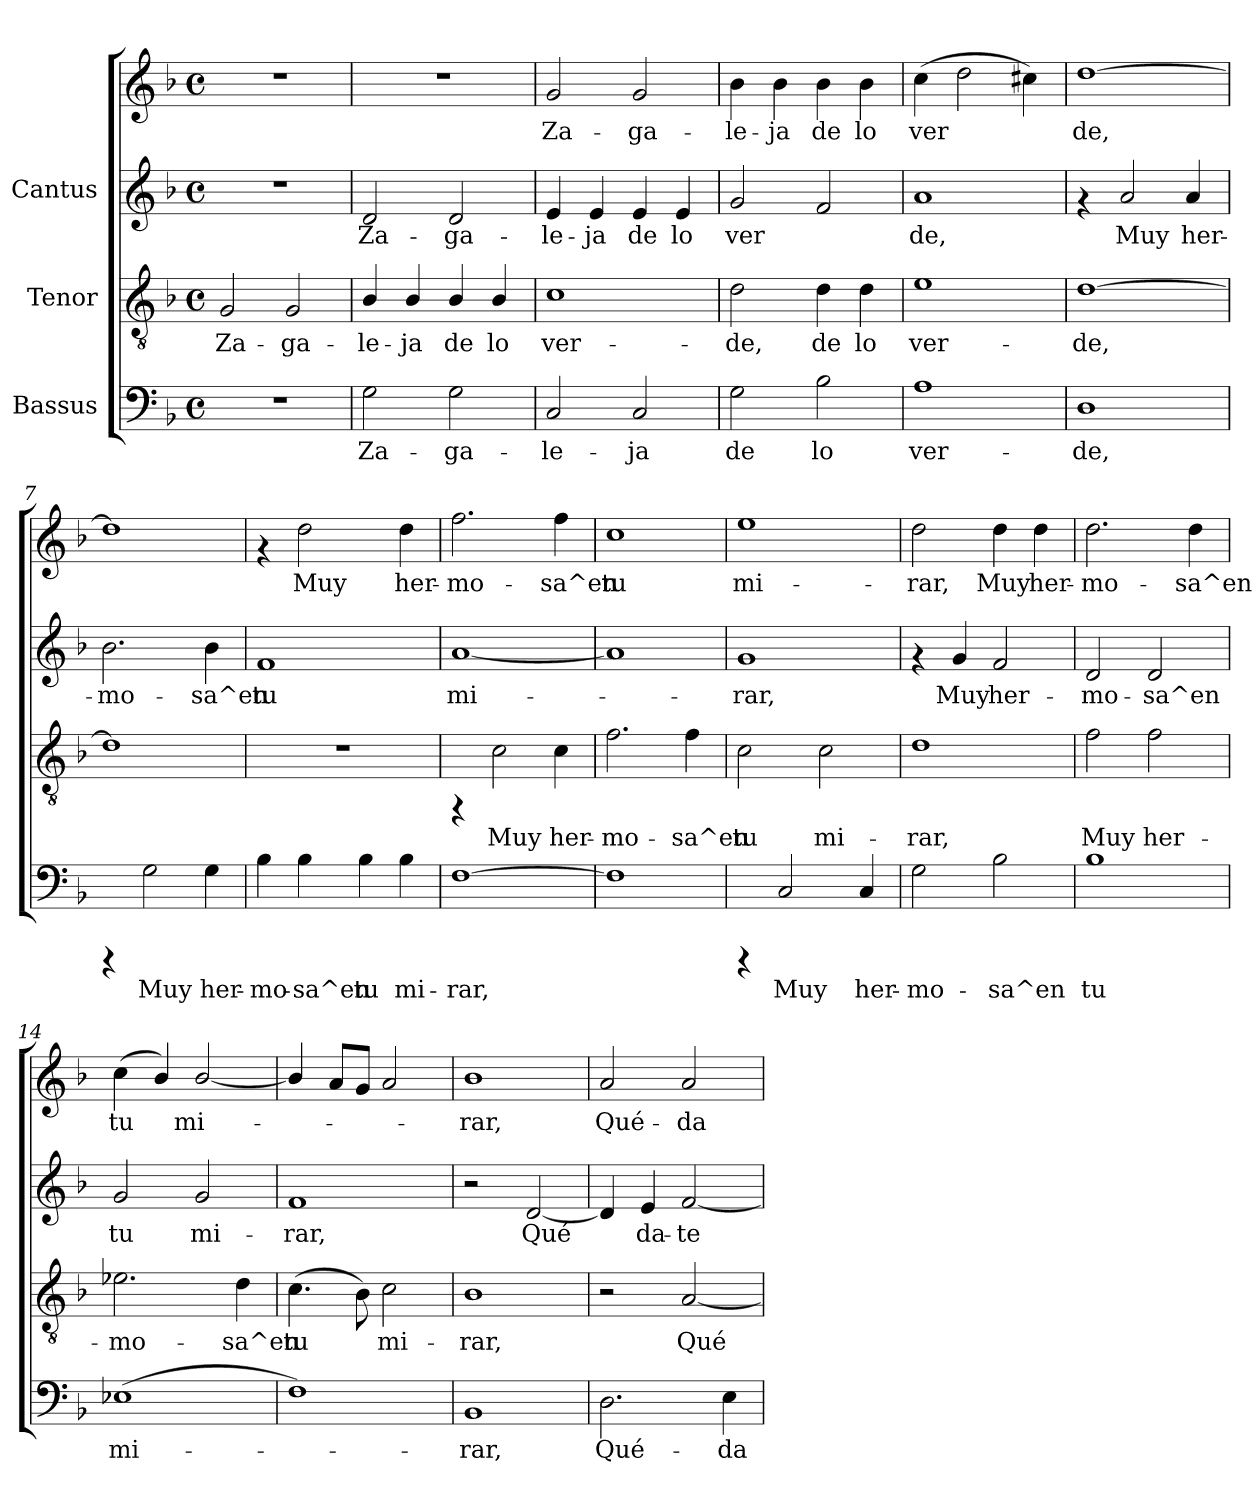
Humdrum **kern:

**kern	**text	**kern	**text	**kern	**text	**kern	**text
*part3	*part3	*part2	*part2	*part1	*part1	*part1	*part1
*staff4	*staff4	*staff3	*staff3	*staff2	*staff2	*staff1	*staff1
*I"Bassus	*	*I"Tenor	*	*I"Cantus	*	*	*
!!LO:PB:g=z
*stria5	*	*stria5	*	*stria5	*	*stria5	*
*clefF4	*	*clefGv2	*	*clefG2	*	*clefG2	*
*k[b-]	*	*k[b-]	*	*k[b-]	*	*k[b-]	*
*F:	*	*F:	*	*F:	*	*F:	*
*M4/4	*	*M4/4	*	*M4/4	*	*M4/4	*
*met(c)	*	*met(c)	*	*met(c)	*	*met(c)	*
*MM156	*	*MM156	*	*MM156	*	*MM156	*
=1	=1	=1	=1	=1	=1	=1	=1
!	!	!	!LO:LY:b:cj	!	!	!	!
1r	.	2G/	Za-	1r	.	1r	.
!	!	!	!LO:LY:b:cj	!	!	!	!
.	.	2G/	-ga-	.	.	.	.
=2	=2	=2	=2	=2	=2	=2	=2
!	!LO:LY:b:cj	!	!LO:LY:b:cj	!	!LO:LY:b:cj	!	!
2G\	Za-	4B-/	-le-	2d/	Za-	1r	.
!	!	!	!LO:LY:b:cj	!	!	!	!
.	.	4B-/	-ja	.	.	.	.
!	!LO:LY:b:cj	!	!LO:LY:b:cj	!	!LO:LY:b:cj	!	!
2G\	-ga-	4B-/	de	2d/	-ga-	.	.
!	!	!	!LO:LY:b:cj	!	!	!	!
.	.	4B-/	lo	.	.	.	.
=3	=3	=3	=3	=3	=3	=3	=3
!	!LO:LY:b:cj	!	!LO:LY:b:cj	!	!LO:LY:b:cj	!	!LO:LY:b:cj
2C/	-le-	1c	ver-	4e/	-le-	2g/	-Za-
!	!	!	!	!	!LO:LY:b:cj	!	!
.	.	.	.	4e/	-ja	.	.
!	!LO:LY:b:cj	!	!	!	!LO:LY:b:cj	!	!LO:LY:b:cj
2C/	-ja	.	.	4e/	de	2g/	-ga-
!	!	!	!	!	!LO:LY:b:cj	!	!
.	.	.	.	4e/	lo	.	.
=4	=4	=4	=4	=4	=4	=4	=4
!	!LO:LY:b:cj	!	!LO:LY:b:cj	!	!LO:LY:b:cj	!	!LO:LY:b:cj
2G\	de	2d\	-de,	2g/	ver-	4b-\	le-
!	!	!	!	!	!	!	!LO:LY:b:cj
.	.	.	.	.	.	4b-\	-ja
!	!LO:LY:b:cj	!	!LO:LY:b:cj	!	!LO:LY:b:cj	!	!LO:LY:b:cj
2B-\	lo	4d\	de	2f/	--	4b-\	de
!	!	!	!LO:LY:b:cj	!	!	!	!LO:LY:b:cj
.	.	4d\	lo	.	.	4b-\	lo
=5	=5	=5	=5	=5	=5	=5	=5
!	!LO:LY:b:cj	!	!LO:LY:b:cj	!	!LO:LY:b:cj	!	!LO:LY:b:cj
1A	ver-	1e	ver-	1a	-de,	(>4cc\	-ver-
!	!	!	!	!	!	!	!LO:LY:b:cj
.	.	.	.	.	.	2dd\	--
!	!	!	!	!	!	!	!LO:LY:b:cj
.	.	.	.	.	.	4cc#X\)	--
!!LO:LB:g=z
=6	=6	=6	=6	=6	=6	=6	=6
!	!LO:LY:b:cj	!	!LO:LY:b:cj	!	!	!	!LO:LY:b:cj
1D	-de,	[>1d	-de,	4rf	.	[>1dd	de,
!	!	!	!	!	!LO:LY:b:cj	!	!
.	.	.	.	2a/	Muy	.	.
!	!	!	!	!	!LO:LY:b:cj	!	!
.	.	.	.	4a/	her-	.	.
=7	=7	=7	=7	=7	=7	=7	=7
!	!	!	!	!	!LO:LY:b:cj	!	!
4rCCC	.	1d]	.	2.b-\	-mo-	1dd]	.
!	!LO:LY:b:cj	!	!	!	!	!	!
2G\	Muy	.	.	.	.	.	.
!	!LO:LY:b:cj	!	!	!	!LO:LY:b:cj	!	!
4G\	her-	.	.	4b-\	-sa^en	.	.
=8	=8	=8	=8	=8	=8	=8	=8
!	!LO:LY:b:cj	!	!	!	!LO:LY:b:cj	!	!
4B-\	-mo-	1r	.	1f	-tu	4rf	.
!	!LO:LY:b:cj	!	!	!	!	!	!LO:LY:b:cj
4B-\	-sa^en	.	.	.	.	2dd\	Muy
!	!LO:LY:b:cj	!	!	!	!	!	!
4B-\	tu	.	.	.	.	.	.
!	!LO:LY:b:cj	!	!	!	!	!	!LO:LY:b:cj
4B-\	mi-	.	.	.	.	4dd\	her-
=9	=9	=9	=9	=9	=9	=9	=9
!	!LO:LY:b:cj	!	!	!	!LO:LY:b:cj	!	!LO:LY:b:cj
[>1F	-rar,	4rFF	.	[<1a	mi-	2.ff\	mo-
!	!	!	!LO:LY:b:cj	!	!	!	!
.	.	2c\	Muy	.	.	.	.
!	!	!	!LO:LY:b:cj	!	!	!	!LO:LY:b:cj
.	.	4c\	her-	.	.	4ff\	-sa^en
=10	=10	=10	=10	=10	=10	=10	=10
!	!	!	!LO:LY:b:cj	!	!	!	!LO:LY:b:cj
1F]	.	2.f\	-mo-	1a]	.	1cc	-tu
!	!	!	!LO:LY:b:cj	!	!	!	!
.	.	4f\	-sa^en	.	.	.	.
=11	=11	=11	=11	=11	=11	=11	=11
!	!	!	!LO:LY:b:cj	!	!LO:LY:b:cj	!	!LO:LY:b:cj
4rCCC	.	2c\	tu	1g	-rar,	1ee	mi-
!	!LO:LY:b:cj	!	!	!	!	!	!
2C/	Muy	.	.	.	.	.	.
!	!	!	!LO:LY:b:cj	!	!	!	!
.	.	2c\	mi-	.	.	.	.
!	!LO:LY:b:cj	!	!	!	!	!	!
4C/	her-	.	.	.	.	.	.
!!LO:LB:g=z
=12	=12	=12	=12	=12	=12	=12	=12
!	!LO:LY:b:cj	!	!LO:LY:b:cj	!	!	!	!LO:LY:b:cj
2G\	-mo-	1d	-rar,	4rf	.	2dd\	rar,
!	!	!	!	!	!LO:LY:b:cj	!	!
.	.	.	.	4g/	-Muy	.	.
!	!LO:LY:b:cj	!	!	!	!LO:LY:b:cj	!	!LO:LY:b:cj
2B-\	-sa^en	.	.	2f/	her-	4dd\	Muy
!	!	!	!	!	!	!	!LO:LY:b:cj
.	.	.	.	.	.	4dd\	her-
=13	=13	=13	=13	=13	=13	=13	=13
!	!LO:LY:b:cj	!	!LO:LY:b:cj	!	!LO:LY:b:cj	!	!LO:LY:b:cj
1B-	tu	2f\	Muy	2d/	mo-	2.dd\	-mo-
!	!	!	!LO:LY:b:cj	!	!LO:LY:b:cj	!	!
.	.	2f\	her-	2d/	-sa^en	.	.
!	!	!	!	!	!	!	!LO:LY:b:cj
.	.	.	.	.	.	4dd\	-sa^en
=14	=14	=14	=14	=14	=14	=14	=14
!	!LO:LY:b:cj	!	!LO:LY:b:cj	!	!LO:LY:b:cj	!	!LO:LY:b:cj
(<1E-X	mi-	2.e-X\	-mo-	2g/	-tu	(>4cc\	tu
!	!	!	!	!	!	!	!LO:LY:b:cj
.	.	.	.	.	.	4b-/)	.
!	!	!	!	!	!LO:LY:b:cj	!	!LO:LY:b:cj
.	.	.	.	2g/	mi-	[<2b-/	mi-
!	!	!	!LO:LY:b:cj	!	!	!	!
.	.	4d\	-sa^en	.	.	.	.
=15	=15	=15	=15	=15	=15	=15	=15
!	!	!	!LO:LY:b:cj	!	!LO:LY:b:cj	!	!
1F)	.	(>4.c\	tu	1f	-rar,	4b-/]	.
.	.	.	.	.	.	8a/L	.
!	!	!	!LO:LY:b:cj	!	!	!	!
.	.	8B-\)	.	.	.	8g/J	.
!	!	!	!LO:LY:b:cj	!	!	!	!
.	.	2c\	mi-	.	.	2a/	.
=16	=16	=16	=16	=16	=16	=16	=16
!	!LO:LY:b:cj	!	!LO:LY:b:cj	!	!	!	!LO:LY:b:cj
1BB-	-rar,	1B-	-rar,	2r	.	1b-	rar,
!	!	!	!	!	!LO:LY:b:cj	!	!
.	.	.	.	[<2d/	Qué-	.	.
=17	=17	=17	=17	=17	=17	=17	=17
!	!LO:LY:b:cj	!	!	!	!LO:LY:b:cj	!	!LO:LY:b:cj
2.D\	Qué-	2r	.	4d/]	-	2a/	-Qué-
!	!	!	!	!	!LO:LY:b:cj	!	!
.	.	.	.	4e/	da-	.	.
!	!	!	!LO:LY:b:cj	!	!LO:LY:b:cj	!	!LO:LY:b:cj
.	.	[<2A/	Qué-	[<2f/	-te	2a/	-da-
!	!LO:LY:b:cj	!	!	!	!	!	!
4E\	-da-	.	.	.	.	.	.
=	=	=	=	=	=	=	=
*-	*-	*-	*-	*-	*-	*-	*-
